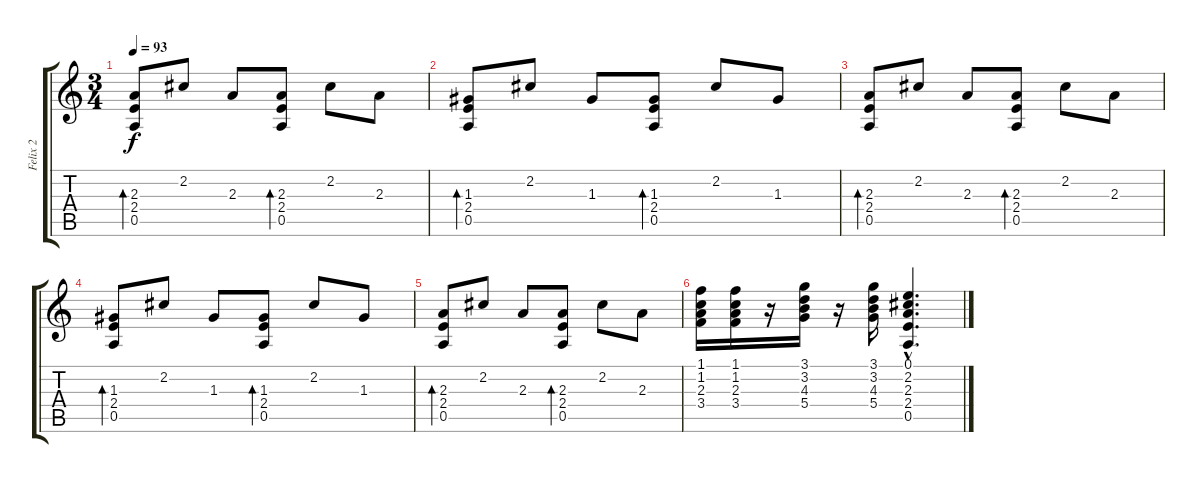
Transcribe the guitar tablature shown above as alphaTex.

\track ("Felix 2" "Felix 2") {instrument acousticguitarsteel}
\staff {score tabs}
\tuning (E4 B3 G3 D3 A2 E2) {hide}
\ts (3 4)
\tempo 93
\clef g2
\ks c
(2.3 2.4 0.5).8{bd 60 dy f} 2.2.8 2.3.8 (2.3 2.4 0.5).8{bd 60} 2.2.8 2.3.8 |
(1.3 2.4 0.5).8{bd 60} 2.2.8 1.3.8 (1.3 2.4 0.5).8{bd 60} 2.2.8 1.3.8 |
(2.3 2.4 0.5).8{bd 60 volume 7} 2.2.8 2.3.8 (2.3 2.4 0.5).8{bd 60} 2.2.8 2.3.8 |
(1.3 2.4 0.5).8{bd 60} 2.2.8 1.3.8 (1.3 2.4 0.5).8{bd 60} 2.2.8 1.3.8 |
(2.3 2.4 0.5).8{bd 60 volume 5} 2.2.8 2.3.8 (2.3 2.4 0.5).8{bd 60} 2.2.8 2.3.8 |
(1.1 1.2 2.3 3.4).16{volume 11} (1.1 1.2 2.3 3.4).16 r.16 (3.1 3.2 4.3 5.4).16 r.16 (3.1 3.2 4.3 5.4).16 (0.1{hac} 2.2{hac} 2.3{hac} 2.4{hac} 0.5{hac}).4{d}
